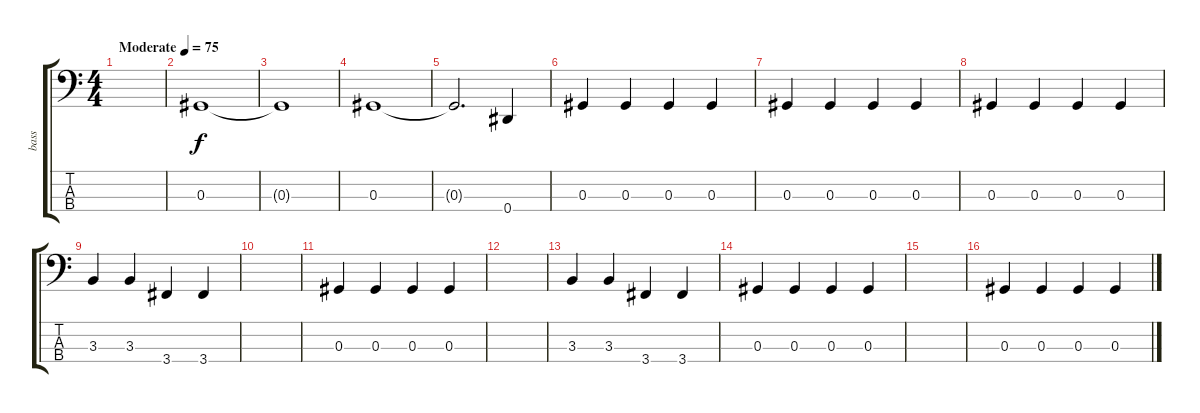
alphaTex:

\track ("bass" "bass") {instrument electricbassfinger}
\staff {score tabs}
\tuning (Gb2 Db2 Ab1 Eb1) {hide}
\ts (4 4)
\tempo (75 "Moderate")
\clef f4
\ks c
|
0.3.1 |
0.3{t}.1 |
0.3.1 |
0.3{t}.2{d} 0.4.4 |
0.3.4 0.3.4 0.3.4 0.3.4 |
0.3.4 0.3.4 0.3.4 0.3.4 |
0.3.4 0.3.4 0.3.4 0.3.4 |
3.3.4 3.3.4 3.4.4 3.4.4 |
|
0.3.4 0.3.4 0.3.4 0.3.4 |
|
3.3.4 3.3.4 3.4.4 3.4.4 |
0.3.4 0.3.4 0.3.4 0.3.4 |
|
0.3.4 0.3.4 0.3.4 0.3.4
